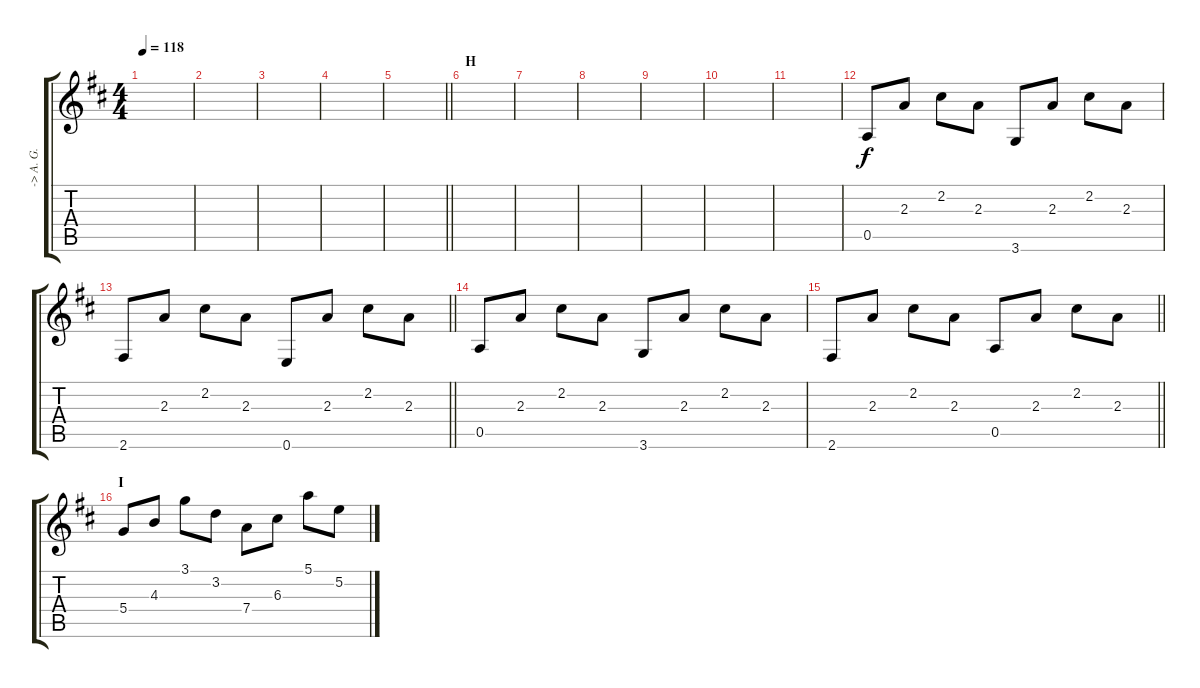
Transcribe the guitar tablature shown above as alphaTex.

\track ("-> A. G." "-> A. G.") {instrument acousticguitarnylon}
\staff {score tabs}
\tuning (E4 B3 G3 D3 A2 E2) {hide}
\ts (4 4)
\tempo 118
\clef g2
\ks d
|
|
|
|
\barLineRight lightlight
|
\section ("" "H")
|
|
|
|
|
|
0.5.8 2.3.8 2.2.8 2.3.8 3.6.8 2.3.8 2.2.8 2.3.8 |
\barLineRight lightlight
2.6.8 2.3.8 2.2.8 2.3.8 0.6.8 2.3.8 2.2.8 2.3.8 |
0.5.8 2.3.8 2.2.8 2.3.8 3.6.8 2.3.8 2.2.8 2.3.8 |
\barLineRight lightlight
2.6.8 2.3.8 2.2.8 2.3.8 0.5.8 2.3.8 2.2.8 2.3.8 |
\section ("" "I")
5.4.8 4.3.8 3.1.8 3.2.8 7.4.8 6.3.8 5.1.8 5.2.8
